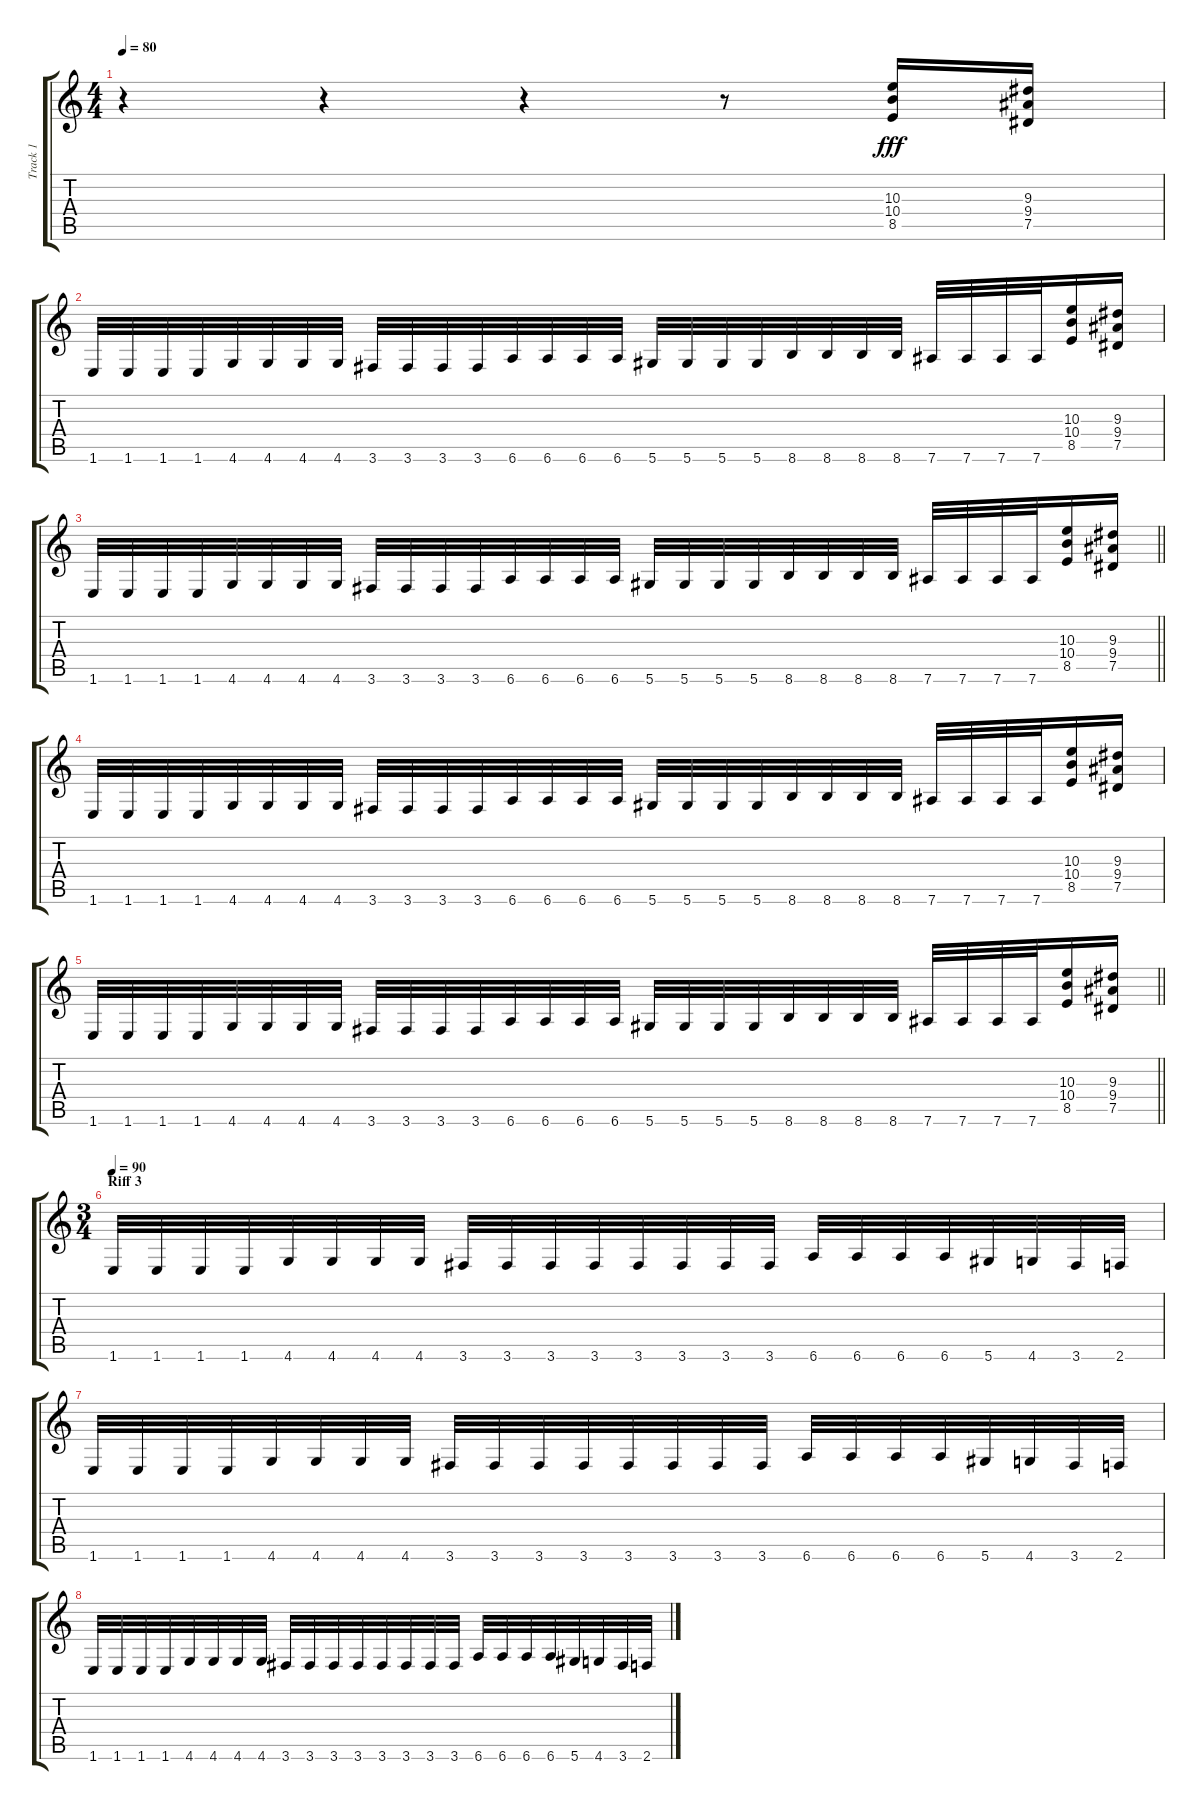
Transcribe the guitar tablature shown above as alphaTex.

\track ("Track 1" "Track 1") {instrument distortionguitar}
\staff {score tabs}
\tuning (Eb4 Bb3 Gb3 Db3 Ab2 Eb2) {hide}
\ts (4 4)
\tempo 80
\clef g2
\ks c
r.4{dy fff} r.4 r.4 r.8 (10.3 10.4 8.5).16 (9.3 9.4 7.5).16 |
1.6.32 1.6.32 1.6.32 1.6.32 4.6.32 4.6.32 4.6.32 4.6.32 3.6.32 3.6.32 3.6.32 3.6.32 6.6.32 6.6.32 6.6.32 6.6.32 5.6.32 5.6.32 5.6.32 5.6.32 8.6.32 8.6.32 8.6.32 8.6.32 7.6.32 7.6.32 7.6.32 7.6.32 (10.3 10.4 8.5).16 (9.3 9.4 7.5).16 |
\barLineRight lightlight
1.6.32 1.6.32 1.6.32 1.6.32 4.6.32 4.6.32 4.6.32 4.6.32 3.6.32 3.6.32 3.6.32 3.6.32 6.6.32 6.6.32 6.6.32 6.6.32 5.6.32 5.6.32 5.6.32 5.6.32 8.6.32 8.6.32 8.6.32 8.6.32 7.6.32 7.6.32 7.6.32 7.6.32 (10.3 10.4 8.5).16 (9.3 9.4 7.5).16 |
1.6.32 1.6.32 1.6.32 1.6.32 4.6.32 4.6.32 4.6.32 4.6.32 3.6.32 3.6.32 3.6.32 3.6.32 6.6.32 6.6.32 6.6.32 6.6.32 5.6.32 5.6.32 5.6.32 5.6.32 8.6.32 8.6.32 8.6.32 8.6.32 7.6.32 7.6.32 7.6.32 7.6.32 (10.3 10.4 8.5).16 (9.3 9.4 7.5).16 |
\barLineRight lightlight
1.6.32 1.6.32 1.6.32 1.6.32 4.6.32 4.6.32 4.6.32 4.6.32 3.6.32 3.6.32 3.6.32 3.6.32 6.6.32 6.6.32 6.6.32 6.6.32 5.6.32 5.6.32 5.6.32 5.6.32 8.6.32 8.6.32 8.6.32 8.6.32 7.6.32 7.6.32 7.6.32 7.6.32 (10.3 10.4 8.5).16 (9.3 9.4 7.5).16 |
\ts (3 4)
\section ("" "Riff 3")
\tempo 90
1.6.32 1.6.32 1.6.32 1.6.32 4.6.32 4.6.32 4.6.32 4.6.32 3.6.32 3.6.32 3.6.32 3.6.32 3.6.32 3.6.32 3.6.32 3.6.32 6.6.32 6.6.32 6.6.32 6.6.32 5.6.32 4.6.32 3.6.32 2.6.32 |
1.6.32 1.6.32 1.6.32 1.6.32 4.6.32 4.6.32 4.6.32 4.6.32 3.6.32 3.6.32 3.6.32 3.6.32 3.6.32 3.6.32 3.6.32 3.6.32 6.6.32 6.6.32 6.6.32 6.6.32 5.6.32 4.6.32 3.6.32 2.6.32 |
1.6.32 1.6.32 1.6.32 1.6.32 4.6.32 4.6.32 4.6.32 4.6.32 3.6.32 3.6.32 3.6.32 3.6.32 3.6.32 3.6.32 3.6.32 3.6.32 6.6.32 6.6.32 6.6.32 6.6.32 5.6.32 4.6.32 3.6.32 2.6.32
